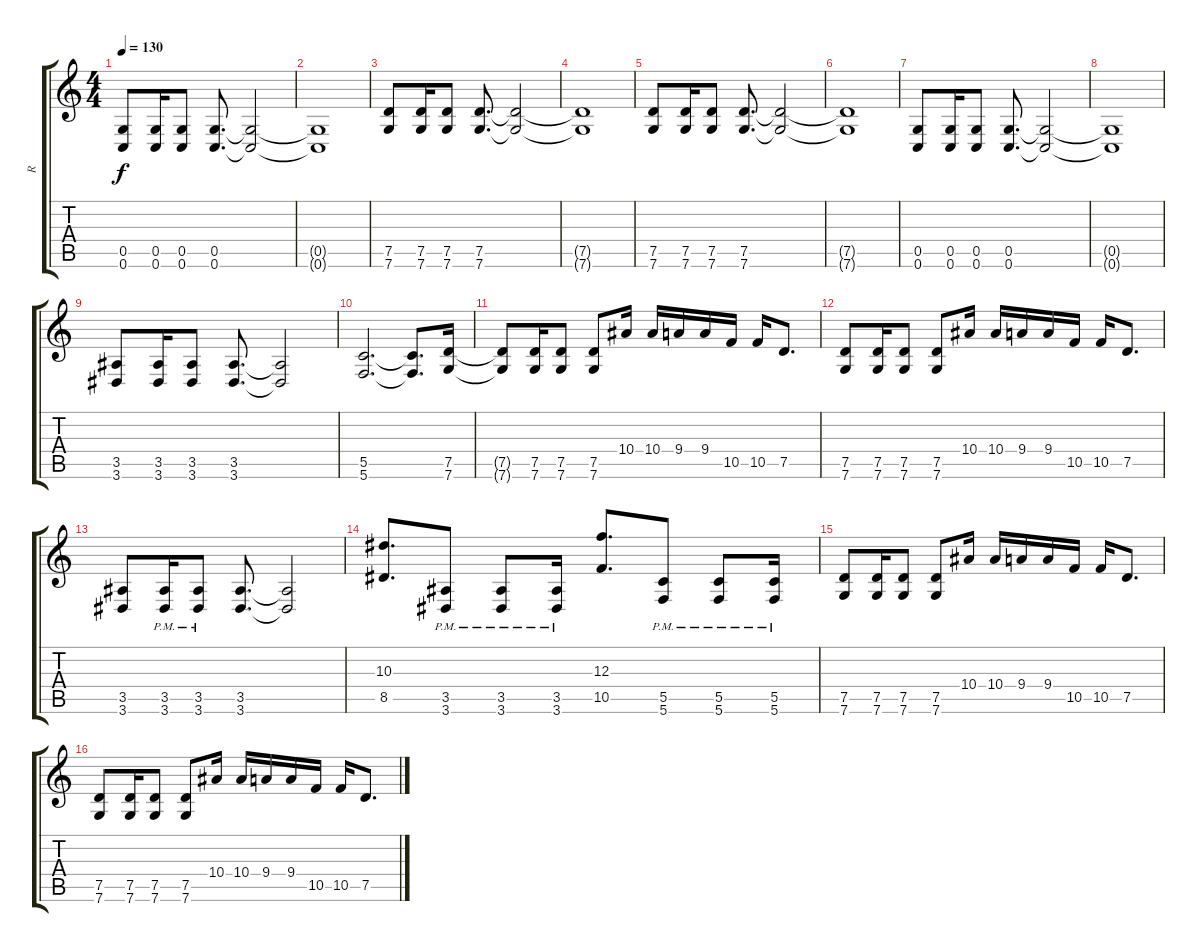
\track ("R" "R") {instrument distortionguitar}
\staff {score tabs}
\tuning (D4 A3 F3 C3 G2 C2) {hide}
\ts (4 4)
\tempo 130
\clef g2
\ks c
(0.5 0.6).8{dy f} (0.5 0.6).16 (0.5 0.6).8 (0.5 0.6).8{d} (0.5{t} 0.6{t}).2 |
(0.5{t} 0.6{t}).1 |
(7.5 7.6).8 (7.5 7.6).16 (7.5 7.6).8 (7.5 7.6).8{d} (7.5{t} 7.6{t}).2 |
(7.5{t} 7.6{t}).1 |
(7.5 7.6).8 (7.5 7.6).16 (7.5 7.6).8 (7.5 7.6).8{d} (7.5{t} 7.6{t}).2 |
(7.5{t} 7.6{t}).1 |
(0.5 0.6).8 (0.5 0.6).16 (0.5 0.6).8 (0.5 0.6).8{d} (0.5{t} 0.6{t}).2 |
(0.5{t} 0.6{t}).1 |
(3.5 3.6).8 (3.5 3.6).16 (3.5 3.6).8 (3.5 3.6).8{d} (3.5{t} 3.6{t}).2 |
(5.5 5.6).2{d} (5.5{t} 5.6{t}).8{d} (7.5 7.6).16 |
(7.5{t} 7.6{t}).8 (7.5 7.6).16 (7.5 7.6).8 (7.5 7.6).8 10.4.16 10.4.16 9.4.16 9.4.16 10.5.16 10.5.16 7.5.8{d} |
(7.5 7.6).8 (7.5 7.6).16 (7.5 7.6).8 (7.5 7.6).8 10.4.16 10.4.16 9.4.16 9.4.16 10.5.16 10.5.16 7.5.8{d} |
(3.5 3.6).8 (3.5{pm} 3.6{pm}).16 (3.5{pm} 3.6{pm}).8 (3.5 3.6).8{d} (3.5{t} 3.6{t}).2 |
(10.3 8.5).8{d} (3.5{pm} 3.6{pm}).8 (3.5{pm} 3.6{pm}).8 (3.5{pm} 3.6{pm}).16 (12.3 10.5).8{d} (5.5{pm} 5.6{pm}).8 (5.5{pm} 5.6{pm}).8 (5.5{pm} 5.6{pm}).16 |
(7.5 7.6).8 (7.5 7.6).16 (7.5 7.6).8 (7.5 7.6).8 10.4.16 10.4.16 9.4.16 9.4.16 10.5.16 10.5.16 7.5.8{d} |
(7.5 7.6).8 (7.5 7.6).16 (7.5 7.6).8 (7.5 7.6).8 10.4.16 10.4.16 9.4.16 9.4.16 10.5.16 10.5.16 7.5.8{d}
